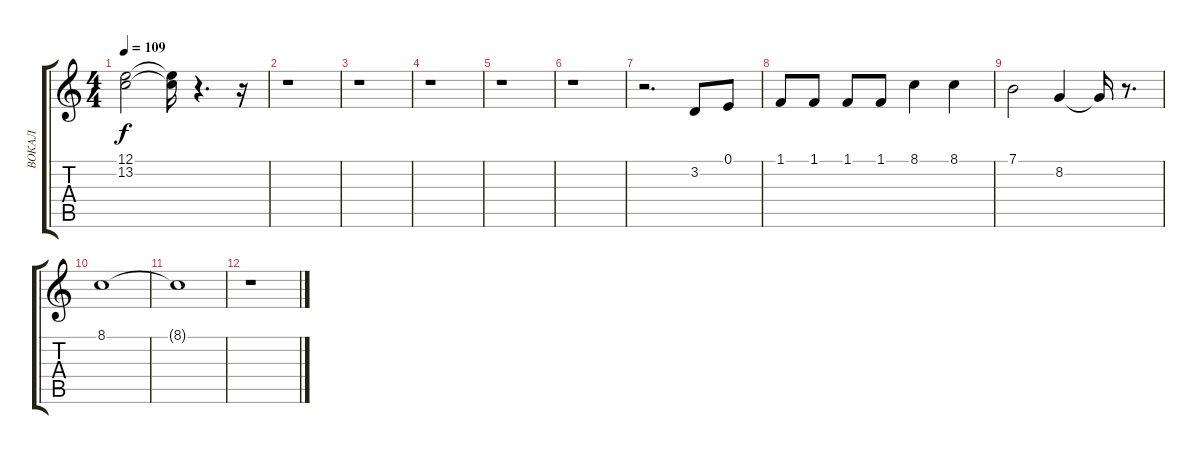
\track ("ВОКАЛ" "ВОКАЛ") {instrument clarinet}
\staff {score tabs}
\tuning (E4 B3 G3 D3 A2 E2) {hide}
\ts (4 4)
\tempo 109
\clef g2
\ks c
(12.1 13.2).2{dy f} (12.1{t} 13.2{t}).16 r.4{d} r.16 |
r.1 |
r.1 |
r.1 |
r.1 |
r.1 |
r.2{d} 3.2.8 0.1.8 |
1.1.8 1.1.8 1.1.8 1.1.8 8.1.4 8.1.4 |
7.1.2 8.2.4 8.2{t}.16 r.8{d} |
8.1.1 |
8.1{t}.1 |
r.1
